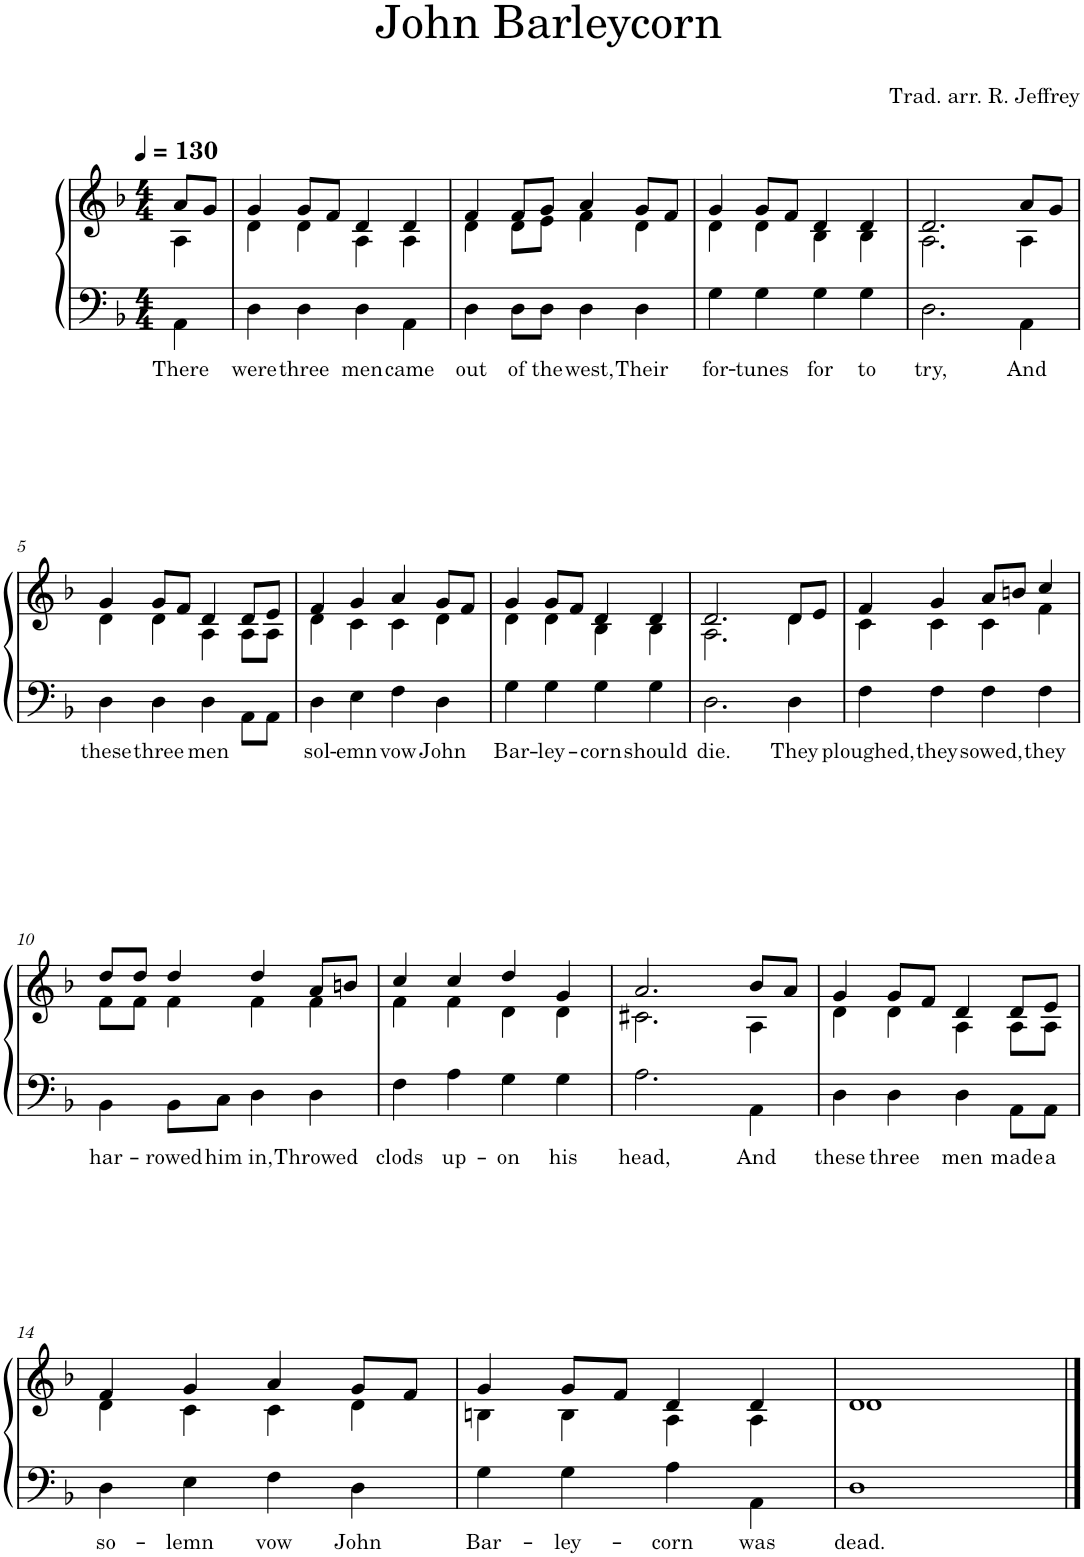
**kern	**text	**kern
*part1	*part1	*part1
*staff2	*staff2	*staff1
*I"Piano	*	*
*I'Pno.	*	*
*clefF4	*	*clefG2
*k[b-]	*	*k[b-]
*M4/4	*	*M4/4
*MM130	*	*MM130
=	=	=
*^	*	*
!	!	!LO:LY:b	!
*	*	*	*^
4ryy	4AA\	There	8a/L	4A\
.	.	.	8g/J	.
=1	=1	=1	=1	=1
!	!	!LO:LY:b	!	!
1ryy	4D\	were	4g/	4d\
!	!	!LO:LY:b	!	!
.	4D\	three	8g/L	4d\
.	.	.	8f/J	.
!	!	!LO:LY:b	!	!
.	4D\	men	4d/	4A\
!	!	!LO:LY:b	!	!
.	4AA\	came	4d/	4A\
=2	=2	=2	=2	=2
!	!	!LO:LY:b	!	!
1ryy	4D\	out	4f/	4d\
!	!	!LO:LY:b	!	!
.	8D\L	of	8f/L	8d\L
!	!	!LO:LY:b	!	!
.	8D\J	the	8g/J	8e\J
!	!	!LO:LY:b	!	!
.	4D\	west,	4a/	4f\
!	!	!LO:LY:b	!	!
.	4D\	Their	8g/L	4d\
.	.	.	8f/J	.
=3	=3	=3	=3	=3
!	!	!LO:LY:b	!	!
1ryy	4G\	for-	4g/	4d\
!	!	!LO:LY:b	!	!
.	4G\	-tunes	8g/L	4d\
.	.	.	8f/J	.
!	!	!LO:LY:b	!	!
.	4G\	for	4d/	4B-\
!	!	!LO:LY:b	!	!
.	4G\	to	4d/	4B-\
=4	=4	=4	=4	=4
!	!	!LO:LY:b	!	!
1ryy	2.D\	try,	2.d/	2.A\
!	!	!LO:LY:b	!	!
.	4AA\	And	8a/L	4A\
.	.	.	8g/J	.
!!LO:LB:g=z	!!
=5	=5	=5	=5	=5
!	!	!LO:LY:b	!	!
1ryy	4D\	these	4g/	4d\
!	!	!LO:LY:b	!	!
.	4D\	three	8g/L	4d\
.	.	.	8f/J	.
!	!	!LO:LY:b	!	!
.	4D\	men	4d/	4A\
.	8AA\L	.	8d/L	8A\L
.	8AA\J	.	8e/J	8A\J
=6	=6	=6	=6	=6
!	!	!LO:LY:b	!	!
1ryy	4D\	sol-	4f/	4d\
!	!	!LO:LY:b	!	!
.	4E\	-emn	4g/	4c\
!	!	!LO:LY:b	!	!
.	4F\	vow	4a/	4c\
!	!	!LO:LY:b	!	!
.	4D\	John	8g/L	4d\
.	.	.	8f/J	.
=7	=7	=7	=7	=7
!	!	!LO:LY:b	!	!
1ryy	4G\	Bar-	4g/	4d\
!	!	!LO:LY:b	!	!
.	4G\	-ley-	8g/L	4d\
.	.	.	8f/J	.
!	!	!LO:LY:b	!	!
.	4G\	-corn	4d/	4B-\
!	!	!LO:LY:b	!	!
.	4G\	should	4d/	4B-\
=8	=8	=8	=8	=8
!	!	!LO:LY:b	!	!
1ryy	2.D\	die.	2.d/	2.A\
!	!	!LO:LY:b	!	!
.	4D\	They	8d/L	4d\
.	.	.	8e/J	.
=9	=9	=9	=9	=9
!	!	!LO:LY:b	!	!
1ryy	4F\	ploughed,	4f/	4c\
!	!	!LO:LY:b	!	!
.	4F\	they	4g/	4c\
!	!	!LO:LY:b	!	!
.	4F\	sowed,	8a/L	4c\
.	.	.	8bn/J	.
!	!	!LO:LY:b	!	!
.	4F\	they	4cc/	4f\
!!LO:LB:g=z	!!
=10	=10	=10	=10	=10
!	!	!LO:LY:b	!	!
1ryy	4BB-\	har-	8dd/L	8f\L
.	.	.	8dd/J	8f\J
!	!	!LO:LY:b	!	!
.	8BB-\L	-rowed	4dd/	4f\
!	!	!LO:LY:b	!	!
.	8C\J	him	.	.
!	!	!LO:LY:b	!	!
.	4D\	in,	4dd/	4f\
!	!	!LO:LY:b	!	!
.	4D\	Throwed	8a/L	4f\
.	.	.	8bn/J	.
=11	=11	=11	=11	=11
!	!	!LO:LY:b	!	!
1ryy	4F\	clods	4cc/	4f\
!	!	!LO:LY:b	!	!
.	4A\	up-	4cc/	4f\
!	!	!LO:LY:b	!	!
.	4G\	-on	4dd/	4d\
!	!	!LO:LY:b	!	!
.	4G\	his	4g/	4d\
=12	=12	=12	=12	=12
!	!	!LO:LY:b	!	!
1ryy	2.A\	head,	2.a/	2.c#X\
!	!	!LO:LY:b	!	!
.	4AA\	And	8b-/L	4A\
.	.	.	8a/J	.
=13	=13	=13	=13	=13
!	!	!LO:LY:b	!	!
1ryy	4D\	these	4g/	4d\
!	!	!LO:LY:b	!	!
.	4D\	three	8g/L	4d\
.	.	.	8f/J	.
!	!	!LO:LY:b	!	!
.	4D\	men	4d/	4A\
!	!	!LO:LY:b	!	!
.	8AA\L	made	8d/L	8A\L
!	!	!LO:LY:b	!	!
.	8AA\J	a	8e/J	8A\J
!!LO:LB:g=z	!!
=14	=14	=14	=14	=14
!	!	!LO:LY:b	!	!
1ryy	4D\	so-	4f/	4d\
!	!	!LO:LY:b	!	!
.	4E\	-lemn	4g/	4c\
!	!	!LO:LY:b	!	!
.	4F\	vow	4a/	4c\
!	!	!LO:LY:b	!	!
.	4D\	John	8g/L	4d\
.	.	.	8f/J	.
=15	=15	=15	=15	=15
!	!	!LO:LY:b	!	!
1ryy	4G\	Bar-	4g/	4Bn\
!	!	!LO:LY:b	!	!
.	4G\	-ley-	8g/L	4B\
.	.	.	8f/J	.
!	!	!LO:LY:b	!	!
.	4A\	-corn	4d/	4A\
!	!	!LO:LY:b	!	!
.	4AA\	was	4d/	4A\
=16	=16	=16	=16	=16
!	!	!LO:LY:b	!	!
1ryy	1D	dead.	1d	1d
*v	*v	*	*	*
*	*	*v	*v
==	==	==
*-	*-	*-
